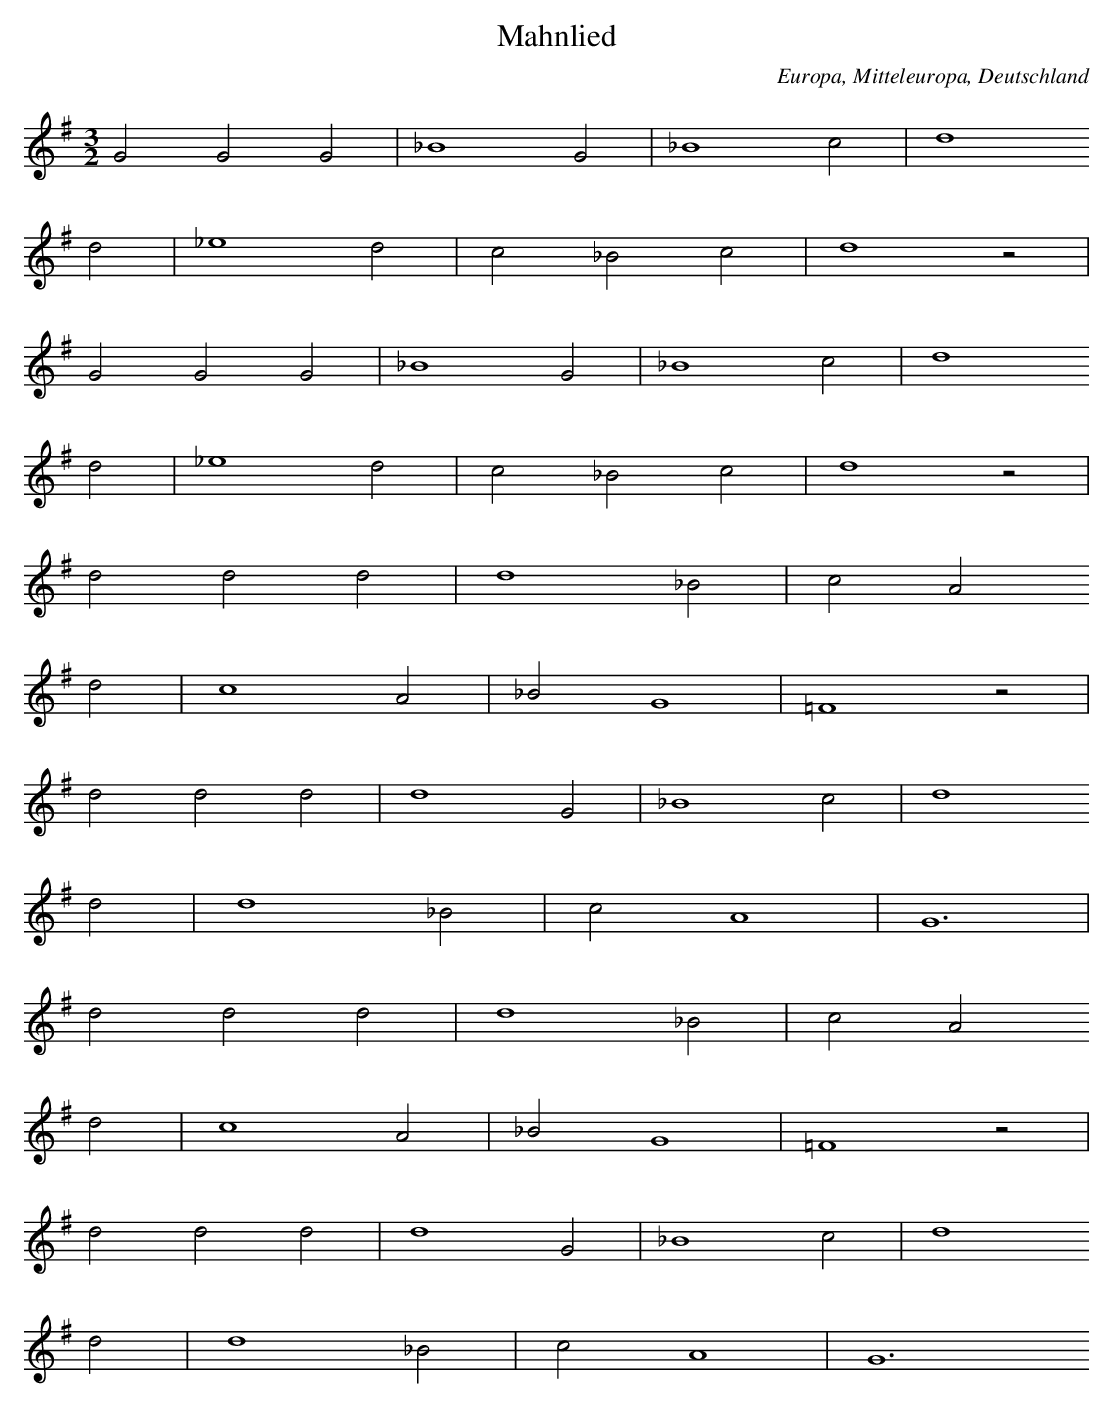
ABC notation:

X:1
T: Mahnlied
O: Europa, Mitteleuropa, Deutschland
M: 3/2
L: 1/2
K: G
GGG | _B2G | _B2c | d2
d | _e2d | c_Bc | d2z |
GGG | _B2G | _B2c | d2
d | _e2d | c_Bc | d2z |
ddd | d2_B | cA
d | c2A | _BG2 | =F2z |
ddd | d2G | _B2c | d2
d | d2_B | cA2 | G3 |
ddd | d2_B | cA
d | c2A | _BG2 | =F2z |
ddd | d2G | _B2c | d2
d | d2_B | cA2 | G3
